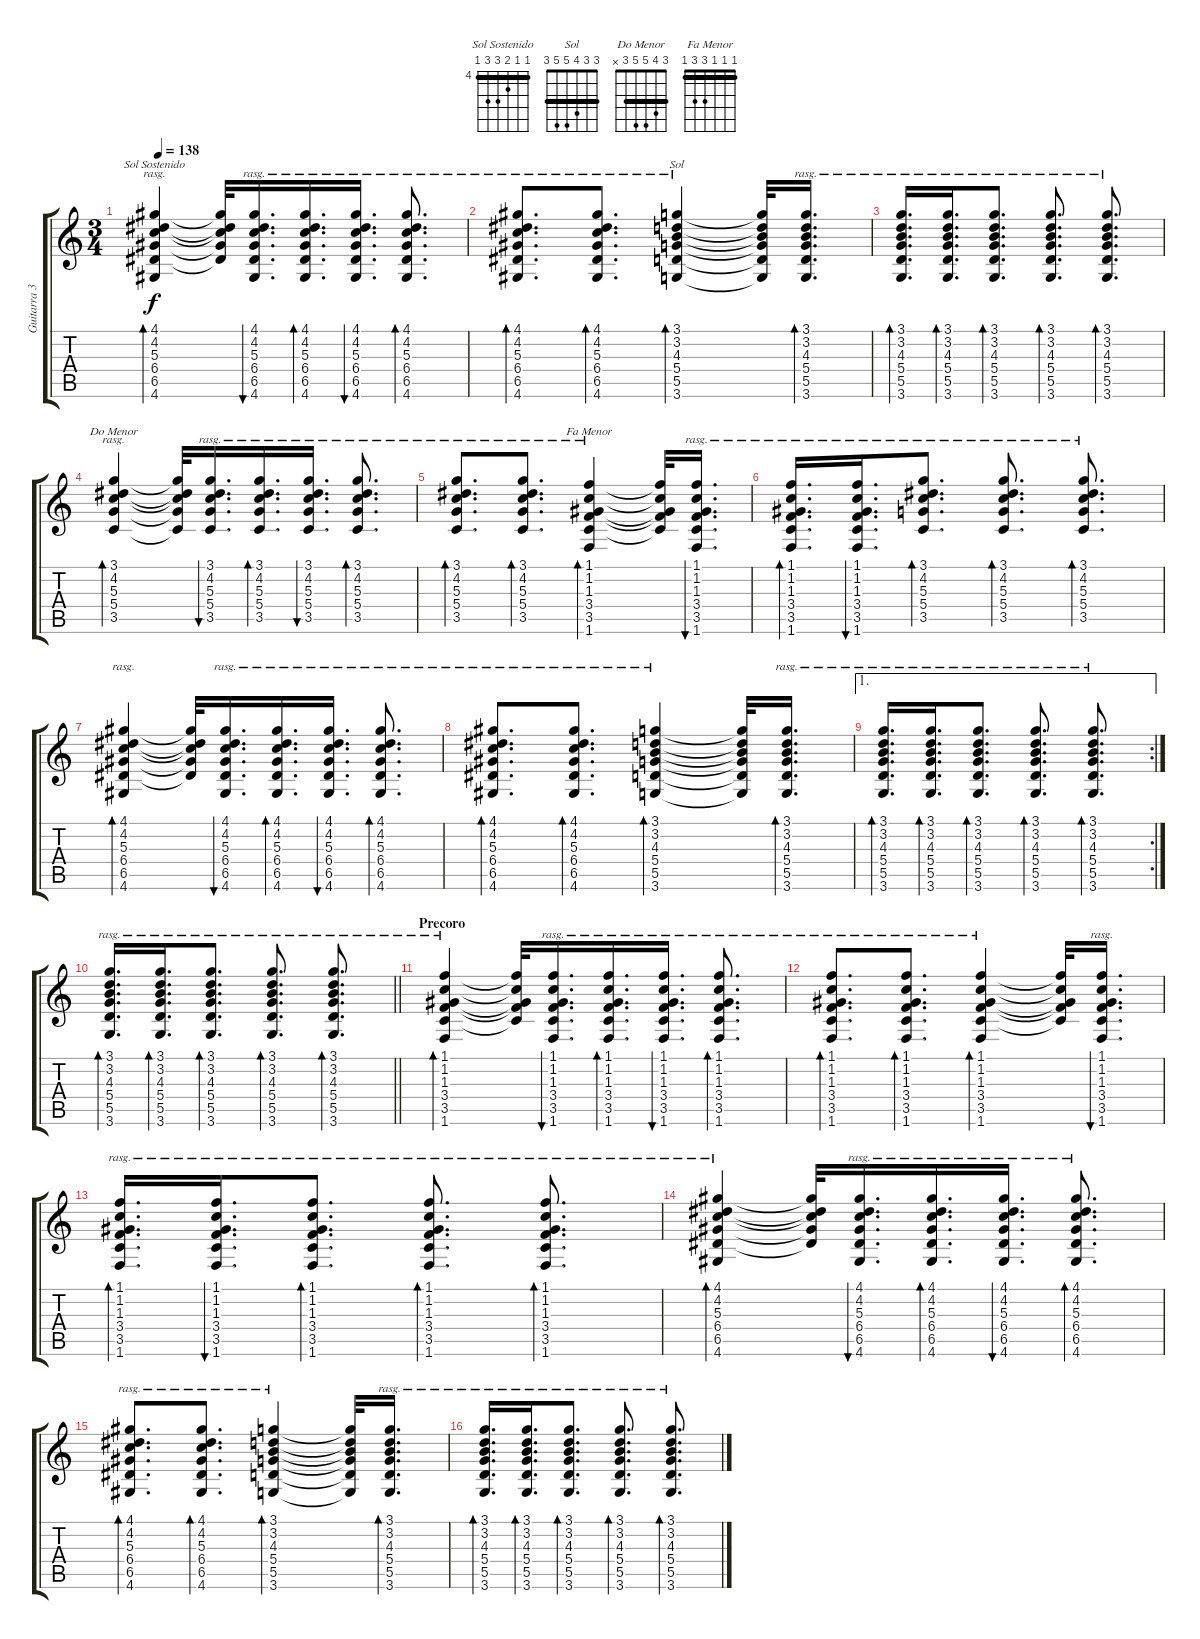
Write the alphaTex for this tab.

\track ("Guitarra 3 (Arpegio)" "Guitarra 3") {instrument acousticguitarsteel}
\staff {score tabs}
\tuning (E4 B3 G3 D3 A2 E2) {hide}
\chord ("Sol Sostenido" 4 4 5 6 6 4) {firstfret 4 barre 4}
\chord ("Sol" 3 3 4 5 5 3) {barre 3}
\chord ("Do Menor" 3 4 5 5 3 x) {barre 3}
\chord ("Fa Menor" 1 1 1 3 3 1) {barre 1}
\ts (3 4)
\tempo 138
\clef g2
\ks c
(4.1 4.2 5.3 6.4 6.5 4.6).4{bd 30 ch "Sol Sostenido" rasg ii dy f} (4.1{t} 4.2{t} 5.3{t} 6.4{t} 6.5{t}).32 (4.1 4.2 5.3 6.4 6.5 4.6).16{d bu 30 rasg ii} (4.1 4.2 5.3 6.4 6.5 4.6).16{d bd 30 rasg ii} (4.1 4.2 5.3 6.4 6.5 4.6).16{d bu 30 rasg ii} (4.1 4.2 5.3 6.4 6.5 4.6).8{d bd 30 rasg ii} |
(4.1 4.2 5.3 6.4 6.5 4.6).8{d bd 30 rasg ii} (4.1 4.2 5.3 6.4 6.5 4.6).8{d bd 30 rasg ii} (3.1 3.2 4.3 5.4 5.5 3.6).4{bd 30 ch "Sol" rasg ii} (3.1{t} 3.2{t} 4.3{t} 5.4{t} 5.5{t} 3.6{t}).32 (3.1 3.2 4.3 5.4 5.5 3.6).16{d bd 30 rasg ii} |
(3.1 3.2 4.3 5.4 5.5 3.6).16{d bd 30 rasg ii} (3.1 3.2 4.3 5.4 5.5 3.6).16{d bd 30 rasg ii} (3.1 3.2 4.3 5.4 5.5 3.6).8{d bd 30 rasg ii} (3.1 3.2 4.3 5.4 5.5 3.6).8{d bd 30 rasg ii} (3.1 3.2 4.3 5.4 5.5 3.6).8{d bd 30 rasg ii} |
(3.1 4.2 5.3 5.4 3.5).4{bd 30 ch "Do Menor" rasg ii} (3.1{t} 4.2{t} 5.3{t} 5.4{t} 3.5{t}).32 (3.1 4.2 5.3 5.4 3.5).16{d bu 30 rasg ii} (3.1 4.2 5.3 5.4 3.5).16{d bd 30 rasg ii} (3.1 4.2 5.3 5.4 3.5).16{d bu 30 rasg ii} (3.1 4.2 5.3 5.4 3.5).8{d bd 30 rasg ii} |
(3.1 4.2 5.3 5.4 3.5).8{d bd 30 rasg ii} (3.1 4.2 5.3 5.4 3.5).8{d bd 30 rasg ii} (1.1 1.2 1.3 3.4 3.5 1.6).4{bd 30 ch "Fa Menor" rasg ii} (1.1{t} 1.2{t} 1.3{t} 3.4{t} 3.5{t}).32 (1.1 1.2 1.3 3.4 3.5 1.6).16{d bu 30 rasg ii} |
(1.1 1.2 1.3 3.4 3.5 1.6).16{d bd 30 rasg ii} (1.1 1.2 1.3 3.4 3.5 1.6).16{d bu 30 rasg ii} (3.1 4.2 5.3 5.4 3.5).8{d bd 30 rasg ii} (3.1 4.2 5.3 5.4 3.5).8{d bd 30 rasg ii} (3.1 4.2 5.3 5.4 3.5).8{d bd 30 rasg ii} |
(4.1 4.2 5.3 6.4 6.5 4.6).4{bd 30 rasg ii} (4.1{t} 4.2{t} 5.3{t} 6.4{t} 6.5{t}).32 (4.1 4.2 5.3 6.4 6.5 4.6).16{d bu 30 rasg ii} (4.1 4.2 5.3 6.4 6.5 4.6).16{d bd 30 rasg ii} (4.1 4.2 5.3 6.4 6.5 4.6).16{d bu 30 rasg ii} (4.1 4.2 5.3 6.4 6.5 4.6).8{d bd 30 rasg ii} |
(4.1 4.2 5.3 6.4 6.5 4.6).8{d bd 30 rasg ii} (4.1 4.2 5.3 6.4 6.5 4.6).8{d bd 30 rasg ii} (3.1 3.2 4.3 5.4 5.5 3.6).4{bd 30 rasg ii} (3.1{t} 3.2{t} 4.3{t} 5.4{t} 5.5{t} 3.6{t}).32 (3.1 3.2 4.3 5.4 5.5 3.6).16{d bd 30 rasg ii} |
\ae 1
\rc 2
(3.1 3.2 4.3 5.4 5.5 3.6).16{d bd 30 rasg ii} (3.1 3.2 4.3 5.4 5.5 3.6).16{d bd 30 rasg ii} (3.1 3.2 4.3 5.4 5.5 3.6).8{d bd 30 rasg ii} (3.1 3.2 4.3 5.4 5.5 3.6).8{d bd 30 rasg ii} (3.1 3.2 4.3 5.4 5.5 3.6).8{d bd 30 rasg ii} |
\barLineRight lightlight
(3.1 3.2 4.3 5.4 5.5 3.6).16{d bd 30 rasg ii} (3.1 3.2 4.3 5.4 5.5 3.6).16{d bd 30 rasg ii} (3.1 3.2 4.3 5.4 5.5 3.6).8{d bd 30 rasg ii} (3.1 3.2 4.3 5.4 5.5 3.6).8{d bd 30 rasg ii} (3.1 3.2 4.3 5.4 5.5 3.6).8{d bd 30 rasg ii} |
\section ("" "Precoro")
(1.1 1.2 1.3 3.4 3.5 1.6).4{bd 30 rasg ii} (1.1{t} 1.2{t} 1.3{t} 3.4{t} 3.5{t}).32 (1.1 1.2 1.3 3.4 3.5 1.6).16{d bu 30 rasg ii} (1.1 1.2 1.3 3.4 3.5 1.6).16{d bd 30 rasg ii} (1.1 1.2 1.3 3.4 3.5 1.6).16{d bu 30 rasg ii} (1.1 1.2 1.3 3.4 3.5 1.6).8{d bd 30 rasg ii} |
(1.1 1.2 1.3 3.4 3.5 1.6).8{d bd 30 rasg ii} (1.1 1.2 1.3 3.4 3.5 1.6).8{d bd 30 rasg ii} (1.1 1.2 1.3 3.4 3.5 1.6).4{bd 30 rasg ii} (1.1{t} 1.2{t} 1.3{t} 3.4{t} 3.5{t}).32 (1.1 1.2 1.3 3.4 3.5 1.6).16{d bu 30 rasg ii} |
(1.1 1.2 1.3 3.4 3.5 1.6).16{d bd 30 rasg ii} (1.1 1.2 1.3 3.4 3.5 1.6).16{d bu 30 rasg ii} (1.1 1.2 1.3 3.4 3.5 1.6).8{d bd 30 rasg ii} (1.1 1.2 1.3 3.4 3.5 1.6).8{d bd 30 rasg ii} (1.1 1.2 1.3 3.4 3.5 1.6).8{d bd 30 rasg ii} |
(4.1 4.2 5.3 6.4 6.5 4.6).4{bd 30 rasg ii} (4.1{t} 4.2{t} 5.3{t} 6.4{t} 6.5{t}).32 (4.1 4.2 5.3 6.4 6.5 4.6).16{d bu 30 rasg ii} (4.1 4.2 5.3 6.4 6.5 4.6).16{d bd 30 rasg ii} (4.1 4.2 5.3 6.4 6.5 4.6).16{d bu 30 rasg ii} (4.1 4.2 5.3 6.4 6.5 4.6).8{d bd 30 rasg ii} |
(4.1 4.2 5.3 6.4 6.5 4.6).8{d bd 30 rasg ii} (4.1 4.2 5.3 6.4 6.5 4.6).8{d bd 30 rasg ii} (3.1 3.2 4.3 5.4 5.5 3.6).4{bd 30 rasg ii} (3.1{t} 3.2{t} 4.3{t} 5.4{t} 5.5{t} 3.6{t}).32 (3.1 3.2 4.3 5.4 5.5 3.6).16{d bd 30 rasg ii} |
(3.1 3.2 4.3 5.4 5.5 3.6).16{d bd 30 rasg ii} (3.1 3.2 4.3 5.4 5.5 3.6).16{d bd 30 rasg ii} (3.1 3.2 4.3 5.4 5.5 3.6).8{d bd 30 rasg ii} (3.1 3.2 4.3 5.4 5.5 3.6).8{d bd 30 rasg ii} (3.1 3.2 4.3 5.4 5.5 3.6).8{d bd 30 rasg ii}
